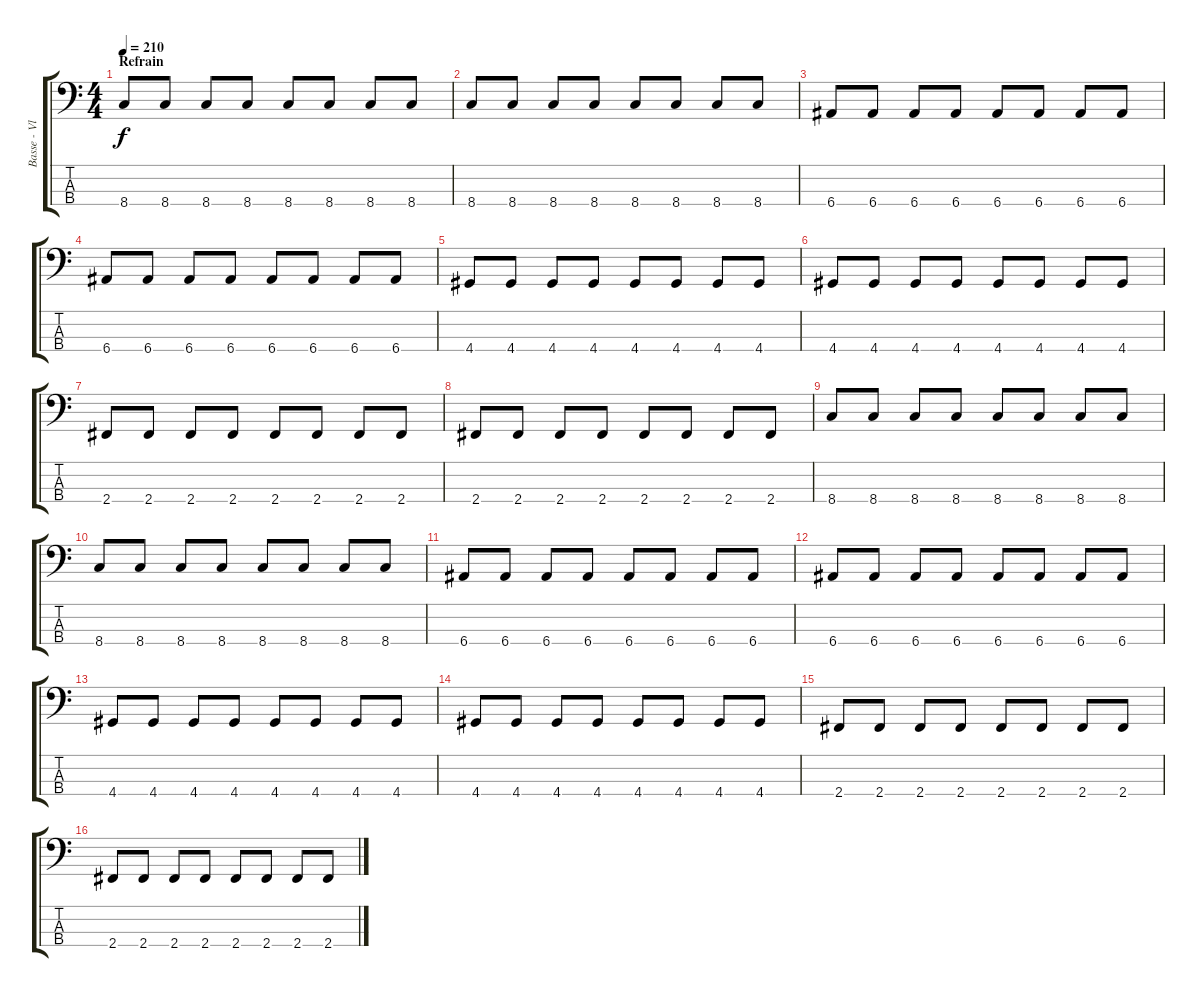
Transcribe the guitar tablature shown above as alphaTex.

\track ("Basse - Vlad" "Basse - Vl") {instrument electricbassfinger}
\staff {score tabs}
\tuning (G2 D2 A1 E1) {hide}
\ts (4 4)
\section ("" "Refrain")
\tempo 210
\clef f4
\ks c
8.4.8{dy f instrument overdrivenguitar} 8.4.8 8.4.8 8.4.8 8.4.8 8.4.8 8.4.8 8.4.8 |
8.4.8 8.4.8 8.4.8 8.4.8 8.4.8 8.4.8 8.4.8 8.4.8 |
6.4.8 6.4.8 6.4.8 6.4.8 6.4.8 6.4.8 6.4.8 6.4.8 |
6.4.8 6.4.8 6.4.8 6.4.8 6.4.8 6.4.8 6.4.8 6.4.8 |
4.4.8 4.4.8 4.4.8 4.4.8 4.4.8 4.4.8 4.4.8 4.4.8 |
4.4.8 4.4.8 4.4.8 4.4.8 4.4.8 4.4.8 4.4.8 4.4.8 |
2.4.8 2.4.8 2.4.8 2.4.8 2.4.8 2.4.8 2.4.8 2.4.8 |
2.4.8 2.4.8 2.4.8 2.4.8 2.4.8 2.4.8 2.4.8 2.4.8 |
8.4.8 8.4.8 8.4.8 8.4.8 8.4.8 8.4.8 8.4.8 8.4.8 |
8.4.8 8.4.8 8.4.8 8.4.8 8.4.8 8.4.8 8.4.8 8.4.8 |
6.4.8 6.4.8 6.4.8 6.4.8 6.4.8 6.4.8 6.4.8 6.4.8 |
6.4.8 6.4.8 6.4.8 6.4.8 6.4.8 6.4.8 6.4.8 6.4.8 |
4.4.8 4.4.8 4.4.8 4.4.8 4.4.8 4.4.8 4.4.8 4.4.8 |
4.4.8 4.4.8 4.4.8 4.4.8 4.4.8 4.4.8 4.4.8 4.4.8 |
2.4.8 2.4.8 2.4.8 2.4.8 2.4.8 2.4.8 2.4.8 2.4.8 |
2.4.8 2.4.8 2.4.8 2.4.8 2.4.8 2.4.8 2.4.8 2.4.8
